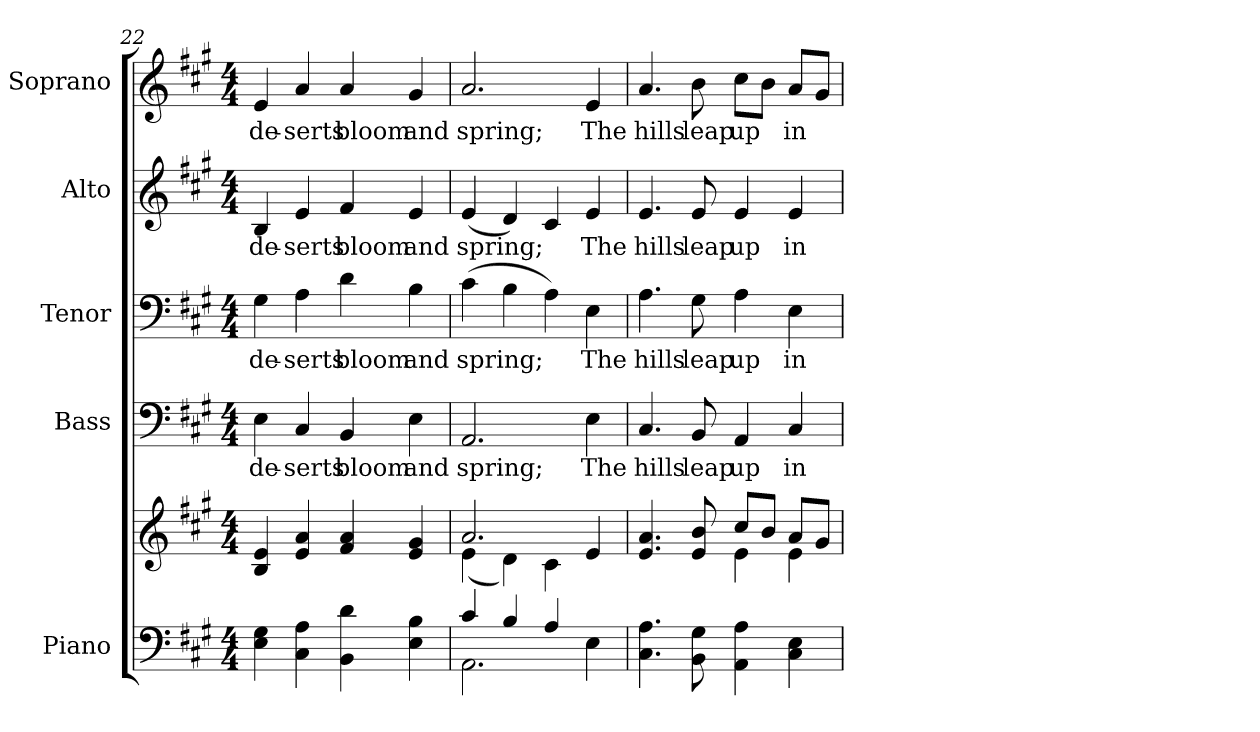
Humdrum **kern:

**kern	**kern	**kern	**text	**kern	**text	**kern	**text	**kern	**text
*part5	*part5	*part4	*part4	*part3	*part3	*part2	*part2	*part1	*part1
*staff6	*staff5	*staff4	*staff4	*staff3	*staff3	*staff2	*staff2	*staff1	*staff1
*I"Piano	*	*I"Bass	*	*I"Tenor	*	*I"Alto	*	*I"Soprano	*
*I'Pno.	*	*I'B.	*	*I'T.	*	*I'A.	*	*I'S.	*
!!LO:PB:g=z
*clefF4	*clefG2	*clefF4	*	*clefF4	*	*clefG2	*	*clefG2	*
*k[f#c#g#]	*k[f#c#g#]	*k[f#c#g#]	*	*k[f#c#g#]	*	*k[f#c#g#]	*	*k[f#c#g#]	*
*A:	*A:	*A:	*	*A:	*	*A:	*	*A:	*
*M4/4	*M4/4	*M4/4	*	*M4/4	*	*M4/4	*	*M4/4	*
=22	=22	=22	=22	=22	=22	=22	=22	=22	=22
!	!	!	!LO:LY:b:color=#000000	!	!	!	!	!	!
!	!	!	!	!	!LO:LY:b:color=#000000	!	!	!	!
!	!	!	!	!	!	!	!LO:LY:b:color=#000000	!	!
!	!	!	!	!	!	!	!	!	!LO:LY:b:color=#000000
4Ei\ 4G#i	4Bi/ 4ei	4Ei\	de-	4G#i\	de-	4Bi/	de-	4ei/	de-
!	!	!	!LO:LY:b:color=#000000	!	!	!	!	!	!
!	!	!	!	!	!LO:LY:b:color=#000000	!	!	!	!
!	!	!	!	!	!	!	!LO:LY:b:color=#000000	!	!
!	!	!	!	!	!	!	!	!	!LO:LY:b:color=#000000
4C#i\ 4Ai	4ei/ 4ai	4C#i/	-serts	4Ai\	-serts	4ei/	-serts	4ai/	-serts
!	!	!	!LO:LY:b:color=#000000	!	!	!	!	!	!
!	!	!	!	!	!LO:LY:b:color=#000000	!	!	!	!
!	!	!	!	!	!	!	!LO:LY:b:color=#000000	!	!
!	!	!	!	!	!	!	!	!	!LO:LY:b:color=#000000
4BBi\ 4di	4f#i/ 4ai	4BBi/	bloom	4di\	bloom	4f#i/	bloom	4ai/	bloom
!	!	!	!LO:LY:b:color=#000000	!	!	!	!	!	!
!	!	!	!	!	!LO:LY:b:color=#000000	!	!	!	!
!	!	!	!	!	!	!	!LO:LY:b:color=#000000	!	!
!	!	!	!	!	!	!	!	!	!LO:LY:b:color=#000000
4Ei\ 4Bi	4ei/ 4g#i	4Ei\	and	4Bi\	and	4ei/	and	4g#i/	and
=23	=23	=23	=23	=23	=23	=23	=23	=23	=23
*^	*^	*	*	*	*	*	*	*	*
!	!	!	!	!	!LO:LY:b:color=#000000	!	!	!	!	!	!
!	!	!	!	!	!	!	!LO:LY:b:color=#000000	!	!	!	!
!	!	!	!	!	!	!	!	!	!LO:LY:b:color=#000000	!	!
!	!	!	!	!	!	!	!	!	!	!	!LO:LY:b:color=#000000
4c#i/	2.AAi\	2.ai/	(4ei\	2.AAi/	spring;	(4c#i\	spring;	(4ei/	spring;	2.ai/	spring;
4Bi/	.	.	4di\)	.	.	4Bi\	.	4di/)	.	.	.
4Ai/	.	.	4c#i\	.	.	4Ai\)	.	4c#i/	.	.	.
!	!	!	!	!	!LO:LY:b:color=#000000	!	!	!	!	!	!
!	!	!	!	!	!	!	!LO:LY:b:color=#000000	!	!	!	!
!	!	!	!	!	!	!	!	!	!LO:LY:b:color=#000000	!	!
!	!	!	!	!	!	!	!	!	!	!	!LO:LY:b:color=#000000
4Ei\	4ryy	4ei/	4ryy	4Ei\	The	4Ei\	The	4ei/	The	4ei/	The
*v	*v	*	*	*	*	*	*	*	*	*	*
!!LO:PB:g=z
=24	=24	=24	=24	=24	=24	=24	=24	=24	=24	=24
*^	*	*	*	*	*	*	*	*	*	*
!	!	!	!	!	!LO:LY:b:color=#000000	!	!	!	!	!	!
*v	*v	*	*	*	*	*	*	*	*	*	*
*^	*	*	*	*	*	*	*	*	*	*
!	!	!	!	!	!	!	!LO:LY:b:color=#000000	!	!	!	!
*v	*v	*	*	*	*	*	*	*	*	*	*
*^	*	*	*	*	*	*	*	*	*	*
!	!	!	!	!	!	!	!	!	!LO:LY:b:color=#000000	!	!
*v	*v	*	*	*	*	*	*	*	*	*	*
*^	*	*	*	*	*	*	*	*	*	*
!	!	!	!	!	!	!	!	!	!	!	!LO:LY:b:color=#000000
*v	*v	*	*	*	*	*	*	*	*	*	*
4.C#i\ 4.Ai	4.ei/ 4.ai	2ryy	4.C#i/	hills	4.Ai\	hills	4.ei/	hills	4.ai/	hills
!	!	!	!	!LO:LY:b:color=#000000	!	!	!	!	!	!
!	!	!	!	!	!	!LO:LY:b:color=#000000	!	!	!	!
!	!	!	!	!	!	!	!	!LO:LY:b:color=#000000	!	!
!	!	!	!	!	!	!	!	!	!	!LO:LY:b:color=#000000
8BBi\ 8G#i	8ei/ 8bi	.	8BBi/	leap	8G#i\	leap	8ei/	leap	8bi\	leap
!	!	!	!	!LO:LY:b:color=#000000	!	!	!	!	!	!
!	!	!	!	!	!	!LO:LY:b:color=#000000	!	!	!	!
!	!	!	!	!	!	!	!	!LO:LY:b:color=#000000	!	!
!	!	!	!	!	!	!	!	!	!	!LO:LY:b:color=#000000
4AAi\ 4Ai	8cc#i/L	4ei\	4AAi/	up	4Ai\	up	4ei/	up	8cc#i\L	up
.	8bi/J	.	.	.	.	.	.	.	8bi\J	.
!	!	!	!	!LO:LY:b:color=#000000	!	!	!	!	!	!
!	!	!	!	!	!	!LO:LY:b:color=#000000	!	!	!	!
!	!	!	!	!	!	!	!	!LO:LY:b:color=#000000	!	!
!	!	!	!	!	!	!	!	!	!	!LO:LY:b:color=#000000
4C#i\ 4Ei	8ai/L	4ei\	4C#i/	in	4Ei\	in	4ei/	in	8ai/L	in
.	8g#i/J	.	.	.	.	.	.	.	8g#i/J	.
*	*v	*v	*	*	*	*	*	*	*	*
=	=	=	=	=	=	=	=	=	=
*-	*-	*-	*-	*-	*-	*-	*-	*-	*-
